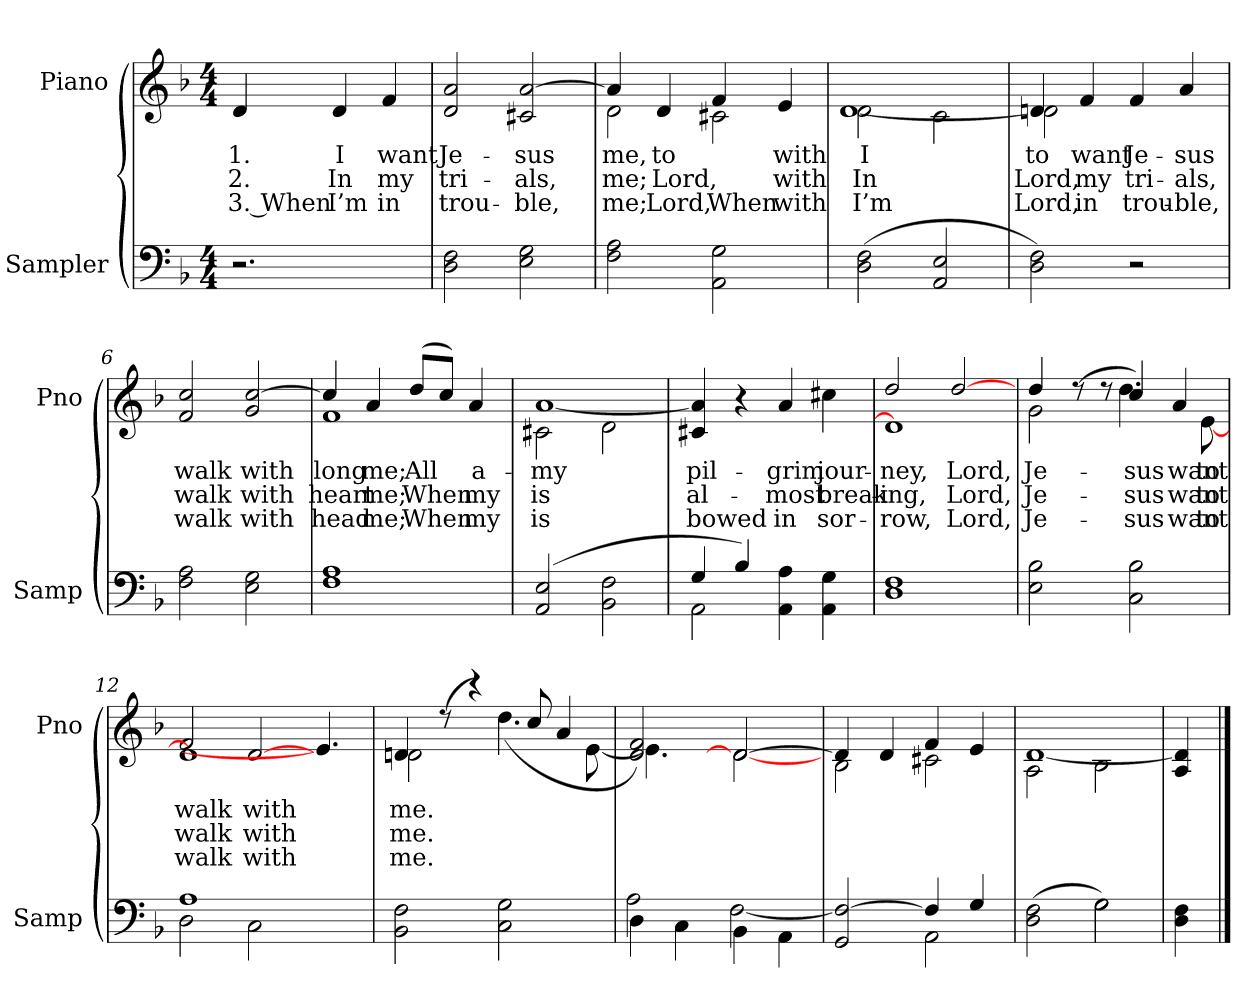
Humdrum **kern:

**kern	**kern	**text	**text	**text
*part2	*part1	*part1	*part1	*part1
*staff2	*staff1	*staff1	*staff1	*staff1
*I"Sampler	*I"Piano	*	*	*
*I'Samp	*I'Pno	*	*	*
*clefF4	*clefG2	*	*	*
*k[b-]	*k[b-]	*	*	*
*F:	*F:	*	*	*
*M4/4	*M4/4	*	*	*
=1	=1	=1	=1	=1
2.r	4d	1.	2.	3. When
.	4d	I	In	I’m
.	4f	want	my	in
=2	=2	=2	=2	=2
2D 2F	2d 2a	Je-	tri-	trou-
2E 2G	2c#X [2a	-sus	-als,	-ble,
=3	=3	=3	=3	=3
*	*^	*	*	*
2F 2A	4a/]	2d	me,	me;	me;
.	4d/	.	to	Lord,	Lord,
2AA 2G	4f/	2c#X	.	.	When
.	4e/	.	with	with	with
=4	=4	=4	=4	=4	=4
(2D 2F	(2d\	[1d)	I	In	I’m
2AA 2E	2c\	.	.	.	.
=5	=5	=5	=5	=5	=5
2D 2F)	4dn/]	2dn	to	Lord,	Lord,
.	4f/	.	want	my	in
2r	4f	2ryy	Je-	tri-	trou-
.	4a	.	-sus	-als,	-ble,
*	*v	*v	*	*	*
=6	=6	=6	=6	=6
2F 2A	2f 2cc	walk	walk	walk
2E 2G	2g [2cc	with	with	with
=7	=7	=7	=7	=7
*	*^	*	*	*
1F 1A	4cc/]	1f	-long	heart	head
.	4a/	.	me;	me;	me;
.	(8dd/L	.	All	When	When
.	8cc/J)	.	.	.	.
.	4a/	.	a-	my	my
=8	=8	=8	=8	=8	=8
(2AA 2E	(2c#X\	[1a)	my	is	is
2BB- 2F	2d\	.	.	.	.
*	*v	*v	*	*	*
=9	=9	=9	=9	=9
*^	*	*	*	*
4G/	2AA	4c#X 4a]	pil-	al-	bowed
4B-/)	.	4r	.	.	.
4AA 4A	2ryy	4a	-grim	-most	in
4AA 4G	.	4cc#X	jour-	break-	sor-
*v	*v	*	*	*	*
=10	=10	=10	=10	=10
*	*^	*	*	*
1D 1F	2dd/	1d]	-ney,	-ing,	-row,
.	[2dd/	.	Lord,	Lord,	Lord,
=11	=11	=11	=11	=11	=11
2E 2B-	4dd/	2g	Je-	Je-	Je-
.	(8r	.	.	.	.
.	8r	.	.	.	.
2C 2B-	4cc/)	4.dd	-sus	-sus	-sus
.	4a/	.	want	want	want
.	.	[8e	to	to	to
=12	=12	=12	=12	=12	=12
*^	*	*	*	*	*
2D\	1A	2f/	1d]	walk	walk	walk
2C\	.	[2d/	.	with	with	with
4.ryy	4.ryy	4.ryy	4.e]	.	.	.
*v	*v	*	*	*	*	*
=13	=13	=13	=13	=13	=13
2BB- 2F	4dn/	2dn	me.	me.	me.
.	(8r	.	.	.	.
.	4r)	.	.	.	.
2C 2G	.	(4.dd	.	.	.
.	8cc/	.	.	.	.
.	4a/	.	.	.	.
.	.	[8e	.	.	.
=14	=14	=14	=14	=14	=14
*^	*	*	*	*	*
(4D\	2A)	2d 2f)	4.e]	.	.	.
4C\)	.	.	.	.	.	.
.	.	.	8ryy	.	.	.
(4BB-\	[2F	[2d/	2d_	.	.	.
4AA\	.	.	.	.	.	.
=15	=15	=15	=15	=15	=15	=15
2GG 2F_	2ryy	4d/]	2B-	.	.	.
.	.	4d/	.	.	.	.
4F/]	2AA	4f/	2c#X	.	.	.
4G/	.	4e/	.	.	.	.
=16	=16	=16	=16	=16	=16	=16
(2D 2F	2ryy	2A\	[1d	.	.	.
2G\	2G)	2B-\	.	.	.	.
*v	*v	*	*	*	*	*
*	*v	*v	*	*	*
=17	=17	=17	=17	=17
4D 4F	4A 4d]	.	.	.
==	==	==	==	==
*-	*-	*-	*-	*-
